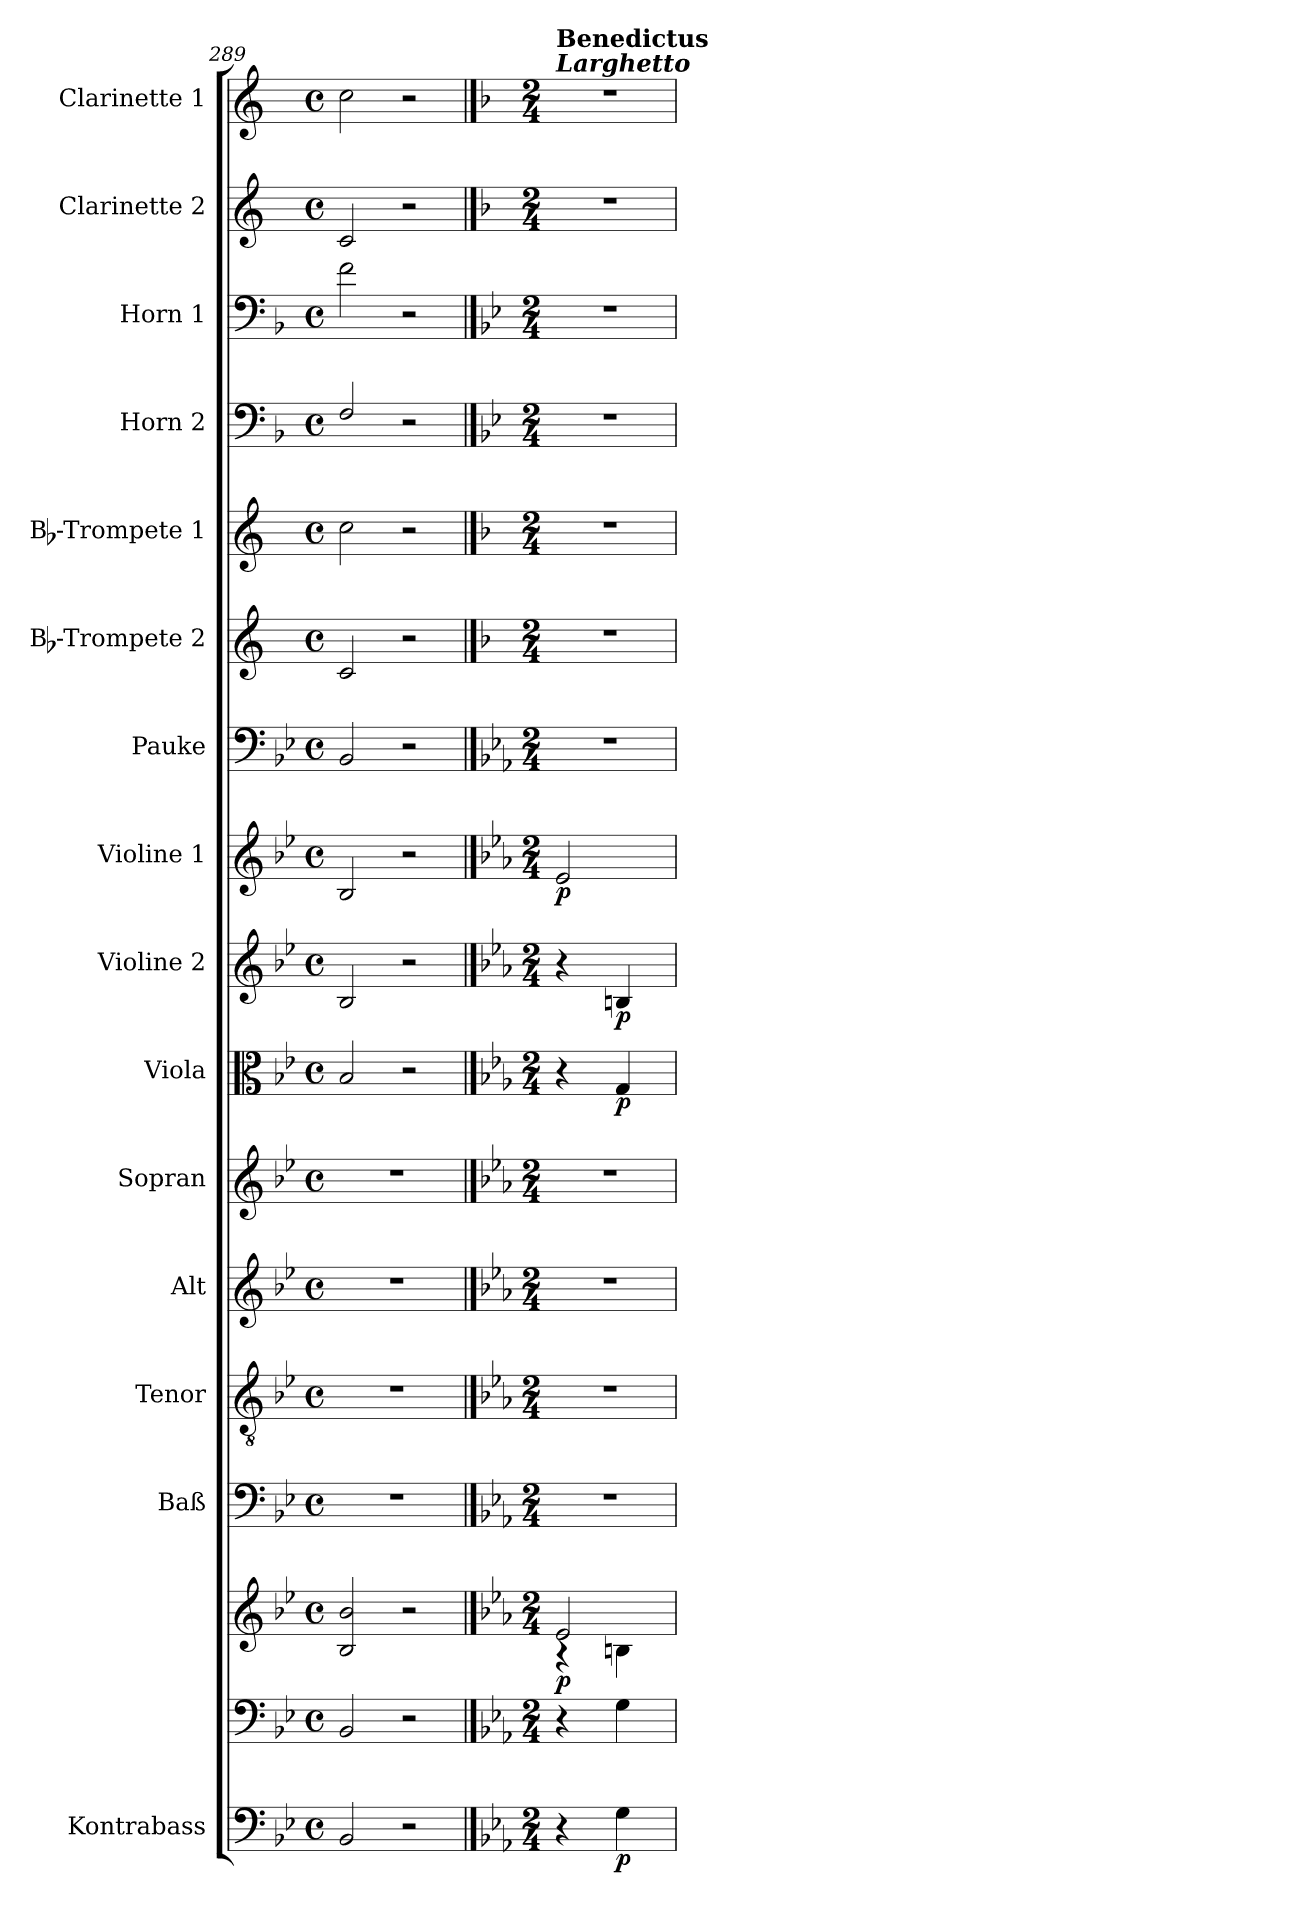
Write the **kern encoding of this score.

**kern	**dynam	**kern	**kern	**dynam	**kern	**kern	**kern	**kern	**kern	**dynam	**kern	**dynam	**kern	**dynam	**kern	**kern	**kern	**kern	**kern	**kern	**kern
*part16	*part16	*part15	*part15	*part15	*part14	*part13	*part12	*part11	*part10	*part10	*part9	*part9	*part8	*part8	*part7	*part6	*part5	*part4	*part3	*part2	*part1
*staff17	*staff17	*staff16	*staff15	*staff15/16	*staff14	*staff13	*staff12	*staff11	*staff10	*staff10	*staff9	*staff9	*staff8	*staff8	*staff7	*staff6	*staff5	*staff4	*staff3	*staff2	*staff1
*I"Kontrabass	*	*	*	*	*I"Baß	*I"Tenor	*I"Alt	*I"Sopran	*I"Viola	*	*I"Violine 2	*	*I"Violine 1	*	*I"Pauke	*I"Bb-Trompete 2	*I"Bb-Trompete 1	*I"Horn 2	*I"Horn 1	*I"Clarinette 2	*I"Clarinette 1
*I'Kb.	*	*	*	*	*I'Baß	*I'Ten	*I'Alt	*I'Sop	*I'Vla.	*	*I'Vln. 2	*	*I'Vln. 1	*	*I'Pk.	*I'Bb Trp. 2	*I'Bb Trp. 1	*I'Hrn. 2	*I'Hrn. 1	*I'Cl. 2	*I'Cl. 1
*clefF4	*	*clefF4	*clefG2	*	*clefF4	*clefGv2	*clefG2	*clefG2	*clefC3	*	*clefG2	*	*clefG2	*	*clefF4	*clefG2	*clefG2	*clefF4	*clefF4	*clefG2	*clefG2
*ITrd7c12	*	*	*	*	*	*	*	*	*	*	*	*	*	*	*	*ITrd1c2	*ITrd1c2	*ITrd4c7	*ITrd4c7	*ITrd1c2	*ITrd1c2
*k[b-e-]	*	*k[b-e-]	*k[b-e-]	*	*k[b-e-]	*k[b-e-]	*k[b-e-]	*k[b-e-]	*k[b-e-]	*	*k[b-e-]	*	*k[b-e-]	*	*k[b-e-]	*k[b-e-]	*k[b-e-]	*k[b-e-]	*k[b-e-]	*k[b-e-]	*k[b-e-]
*B-:	*	*B-:	*B-:	*	*B-:	*B-:	*B-:	*B-:	*B-:	*	*B-:	*	*B-:	*	*B-:	*B-:	*B-:	*B-:	*B-:	*B-:	*B-:
*M4/4	*	*M4/4	*M4/4	*	*M4/4	*M4/4	*M4/4	*M4/4	*M4/4	*	*M4/4	*	*M4/4	*	*M4/4	*M4/4	*M4/4	*M4/4	*M4/4	*M4/4	*M4/4
*met(c)	*	*met(c)	*met(c)	*	*met(c)	*met(c)	*met(c)	*met(c)	*met(c)	*	*met(c)	*	*met(c)	*	*met(c)	*met(c)	*met(c)	*met(c)	*met(c)	*met(c)	*met(c)
=289	=289	=289	=289	=289	=289	=289	=289	=289	=289	=289	=289	=289	=289	=289	=289	=289	=289	=289	=289	=289	=289
2BBB-/	.	2BB-/	2B-/ 2b-/	.	1r	1r	1r	1r	2B-/	.	2B-/	.	2B-/	.	2BB-/	2B-/	2b-\	2BB-/	2B-\	2B-/	2b-\
2r	.	2r	2r	.	.	.	.	.	2r	.	2r	.	2r	.	2r	2r	2r	2r	2r	2r	2r
!!LO:PB:g=z
==290	==290	==290	==290	==290	==290	==290	==290	==290	==290	==290	==290	==290	==290	==290	==290	==290	==290	==290	==290	==290	==290
*k[b-e-a-]	*	*k[b-e-a-]	*k[b-e-a-]	*	*k[b-e-a-]	*k[b-e-a-]	*k[b-e-a-]	*k[b-e-a-]	*k[b-e-a-]	*	*k[b-e-a-]	*	*k[b-e-a-]	*	*k[b-e-a-]	*k[b-e-a-]	*k[b-e-a-]	*k[b-e-a-]	*k[b-e-a-]	*k[b-e-a-]	*k[b-e-a-]
*E-:	*	*E-:	*E-:	*	*E-:	*E-:	*E-:	*E-:	*E-:	*	*E-:	*	*E-:	*	*E-:	*E-:	*E-:	*E-:	*E-:	*E-:	*E-:
*M2/4	*	*M2/4	*M2/4	*	*M2/4	*M2/4	*M2/4	*M2/4	*M2/4	*	*M2/4	*	*M2/4	*	*M2/4	*M2/4	*M2/4	*M2/4	*M2/4	*M2/4	*M2/4
*	*	*	*^	*	*	*	*	*	*	*	*	*	*	*	*	*	*	*	*	*	*
!	!	!	!	!	!	!	!	!	!	!	!	!	!	!	!	!	!	!	!	!	!	!LO:TX:a:Bi:t=Larghetto
!	!	!	!	!	!	!	!	!	!	!	!	!	!	!	!	!	!	!	!	!	!	!LO:TX:a:B:t=Benedictus
!	!	!	!	!	!LO:DY:b	!	!	!	!	!	!	!	!	!	!LO:DY:b	!	!	!	!	!	!	!
4r	.	4r	2e-/	4rG	p	2r	2r	2r	2r	4r	.	4r	.	2e-/	p	2r	2r	2r	2r	2r	2r	2r
!	!LO:DY:b	!	!	!	!	!	!	!	!	!	!LO:DY:b	!	!LO:DY:b	!	!	!	!	!	!	!	!	!
4GG\	p	4G\	.	4Bn\	.	.	.	.	.	4G/	p	4Bn/	p	.	.	.	.	.	.	.	.	.
*	*	*	*v	*v	*	*	*	*	*	*	*	*	*	*	*	*	*	*	*	*	*	*
=	=	=	=	=	=	=	=	=	=	=	=	=	=	=	=	=	=	=	=	=	=
*-	*-	*-	*-	*-	*-	*-	*-	*-	*-	*-	*-	*-	*-	*-	*-	*-	*-	*-	*-	*-	*-
